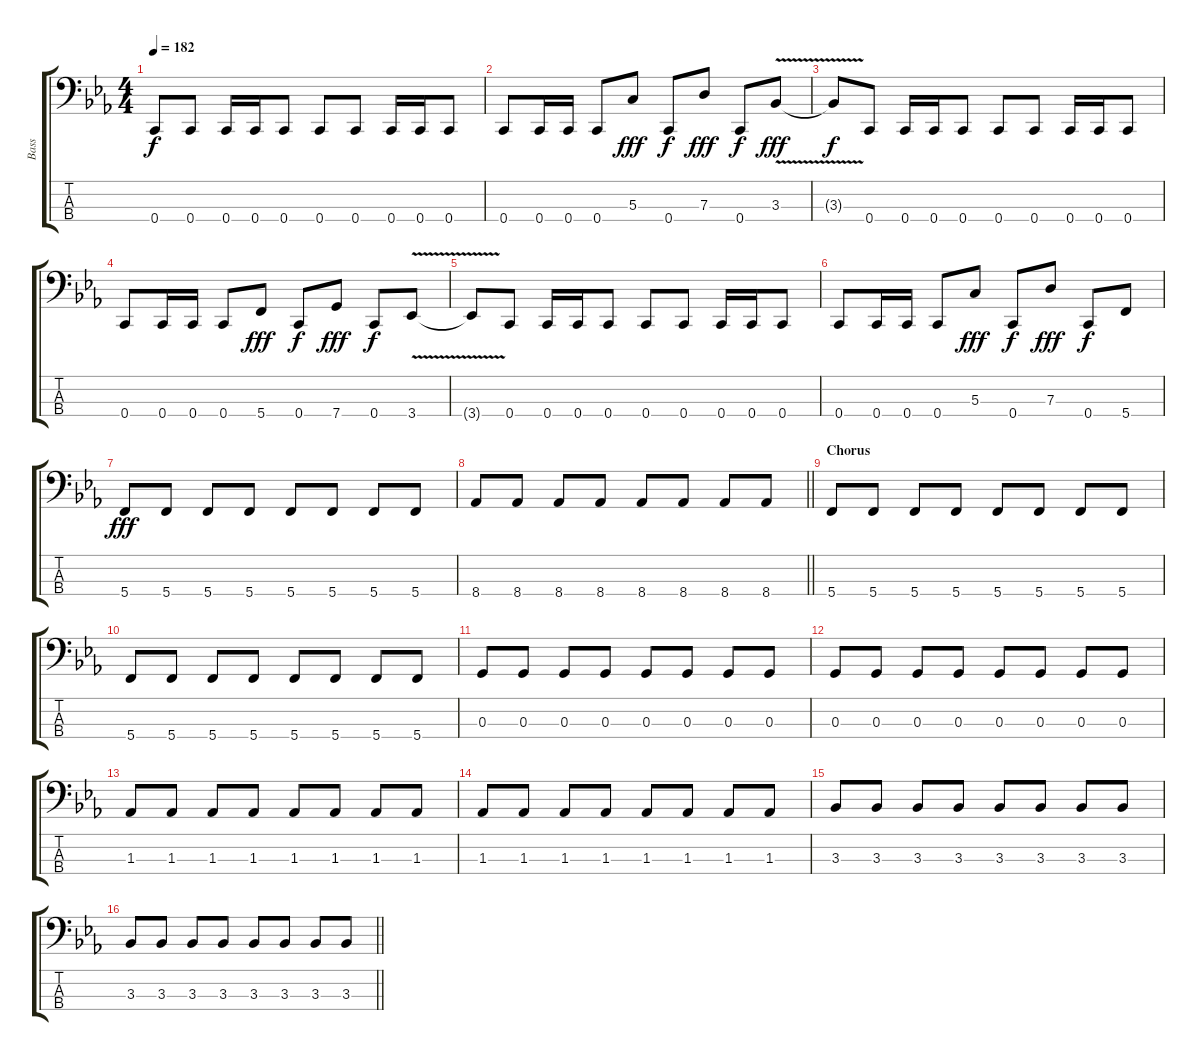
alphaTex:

\track ("Bass" "Bass") {instrument electricbasspick}
\staff {score tabs}
\tuning (F2 C2 G1 C1) {hide}
\ts (4 4)
\tempo 182
\clef f4
\ks cminor
0.4.8{dy f} 0.4.8 0.4.16 0.4.16 0.4.8 0.4.8 0.4.8 0.4.16 0.4.16 0.4.8 |
0.4.8 0.4.16 0.4.16 0.4.8 5.3.8{dy fff} 0.4.8{dy f} 7.3.8{dy fff} 0.4.8{dy f} 3.3{v}.8{dy fff} |
3.3{t}.8{dy f} 0.4.8 0.4.16 0.4.16 0.4.8 0.4.8 0.4.8 0.4.16 0.4.16 0.4.8 |
0.4.8 0.4.16 0.4.16 0.4.8 5.4.8{dy fff} 0.4.8{dy f} 7.4.8{dy fff} 0.4.8{dy f} 3.4{v}.8 |
3.4{t}.8 0.4.8 0.4.16 0.4.16 0.4.8 0.4.8 0.4.8 0.4.16 0.4.16 0.4.8 |
0.4.8 0.4.16 0.4.16 0.4.8 5.3.8{dy fff} 0.4.8{dy f} 7.3.8{dy fff} 0.4.8{dy f} 5.4.8 |
5.4.8{dy fff} 5.4.8 5.4.8 5.4.8 5.4.8 5.4.8 5.4.8 5.4.8 |
\barLineRight lightlight
8.4.8 8.4.8 8.4.8 8.4.8 8.4.8 8.4.8 8.4.8 8.4.8 |
\section ("" "Chorus")
5.4.8 5.4.8 5.4.8 5.4.8 5.4.8 5.4.8 5.4.8 5.4.8 |
5.4.8 5.4.8 5.4.8 5.4.8 5.4.8 5.4.8 5.4.8 5.4.8 |
0.3.8 0.3.8 0.3.8 0.3.8 0.3.8 0.3.8 0.3.8 0.3.8 |
0.3.8 0.3.8 0.3.8 0.3.8 0.3.8 0.3.8 0.3.8 0.3.8 |
1.3.8 1.3.8 1.3.8 1.3.8 1.3.8 1.3.8 1.3.8 1.3.8 |
1.3.8 1.3.8 1.3.8 1.3.8 1.3.8 1.3.8 1.3.8 1.3.8 |
3.3.8 3.3.8 3.3.8 3.3.8 3.3.8 3.3.8 3.3.8 3.3.8 |
\barLineRight lightlight
3.3.8 3.3.8 3.3.8 3.3.8 3.3.8 3.3.8 3.3.8 3.3.8
